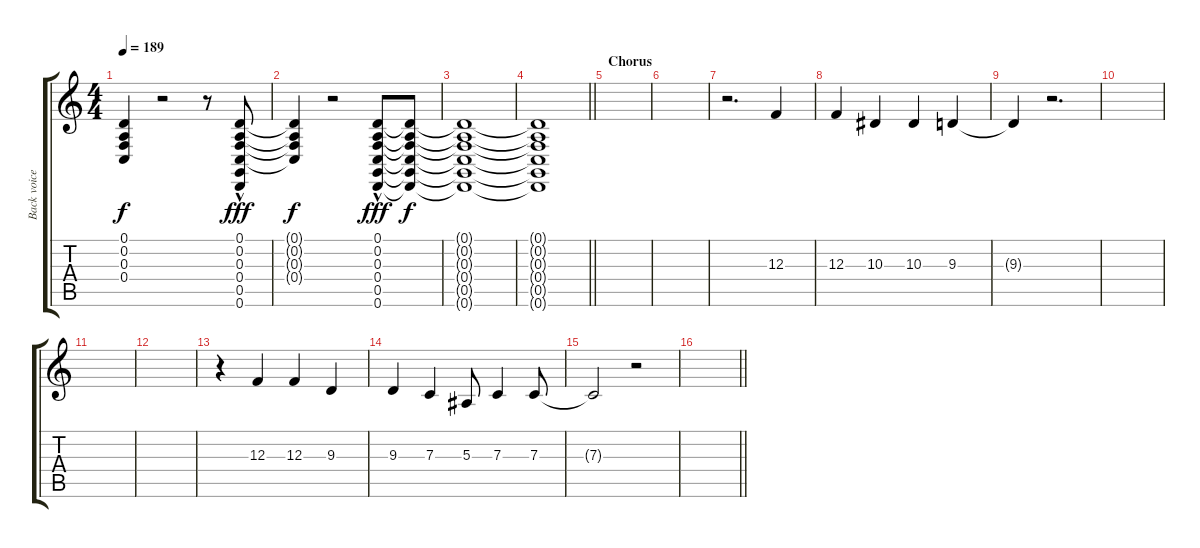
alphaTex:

\track ("Back voice" "Back voice") {instrument oboe}
\staff {score tabs}
\tuning (D4 A3 F3 C3 G2 D2) {hide}
\ts (4 4)
\tempo 189
\clef g2
\ks c
(0.1{t} 0.2{t} 0.3{t} 0.4{t}).4{dy f} r.2 r.8 (0.1{hac} 0.2{hac} 0.3{hac} 0.4{hac} 0.5 0.6).8{dy fff volume 16 instrument applause} |
(0.1{t} 0.2{t} 0.3{t} 0.4{t}).4{dy f} r.2 (0.1{hac} 0.2{hac} 0.3{hac} 0.4{hac} 0.5 0.6).8{dy fff volume 16 instrument applause} (0.1{t} 0.2{t} 0.3{t} 0.4{t} 0.5{t} 0.6{t}).8{dy f} |
(0.1{t} 0.2{t} 0.3{t} 0.4{t} 0.5{t} 0.6{t}).1{volume 4} |
\barLineRight lightlight
(0.1{t} 0.2{t} 0.3{t} 0.4{t} 0.5{t} 0.6{t}).1 |
\section ("" "Chorus")
|
|
r.2{d} 12.3.4 |
12.3.4 10.3.4 10.3.4 9.3.4 |
9.3{t}.4 r.2{d} |
|
|
|
r.4 12.3.4 12.3.4 9.3.4 |
9.3.4 7.3.4 5.3.8 7.3.4 7.3.8 |
7.3{t}.2 r.2 |
\barLineRight lightlight
